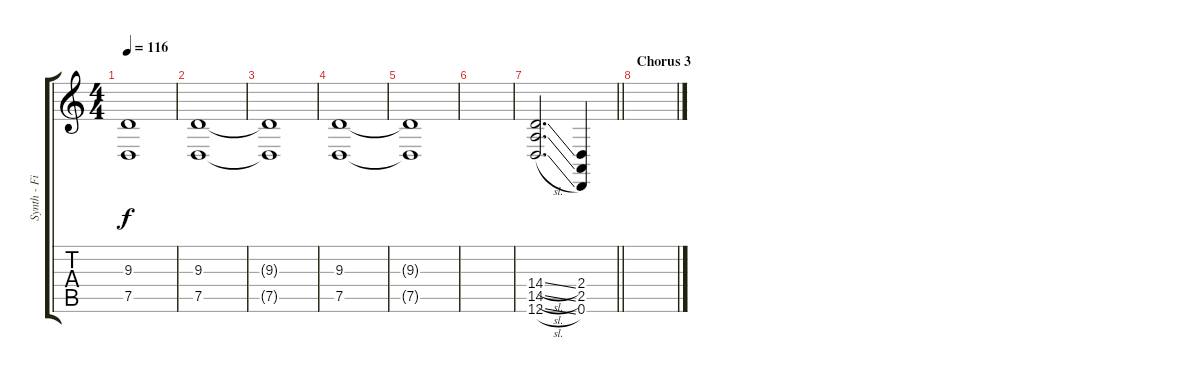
\track ("Synth - Fills 2" "Synth - Fi") {instrument tubularbells}
\staff {score tabs}
\tuning (D4 A3 F3 C3 G2 D2) {hide}
\ts (4 4)
\tempo 116
\clef g2
\ks c
(9.3{t} 7.5{t}).1{dy f} |
(9.3 7.5).1 |
(9.3{t} 7.5{t}).1 |
(9.3 7.5).1 |
(9.3{t} 7.5{t}).1 |
|
\barLineRight lightlight
(14.4{sl} 14.5{sl} 12.6{sl}).2{d instrument seashore} (2.4 2.5 0.6).4 |
\section ("" "Chorus 3")
